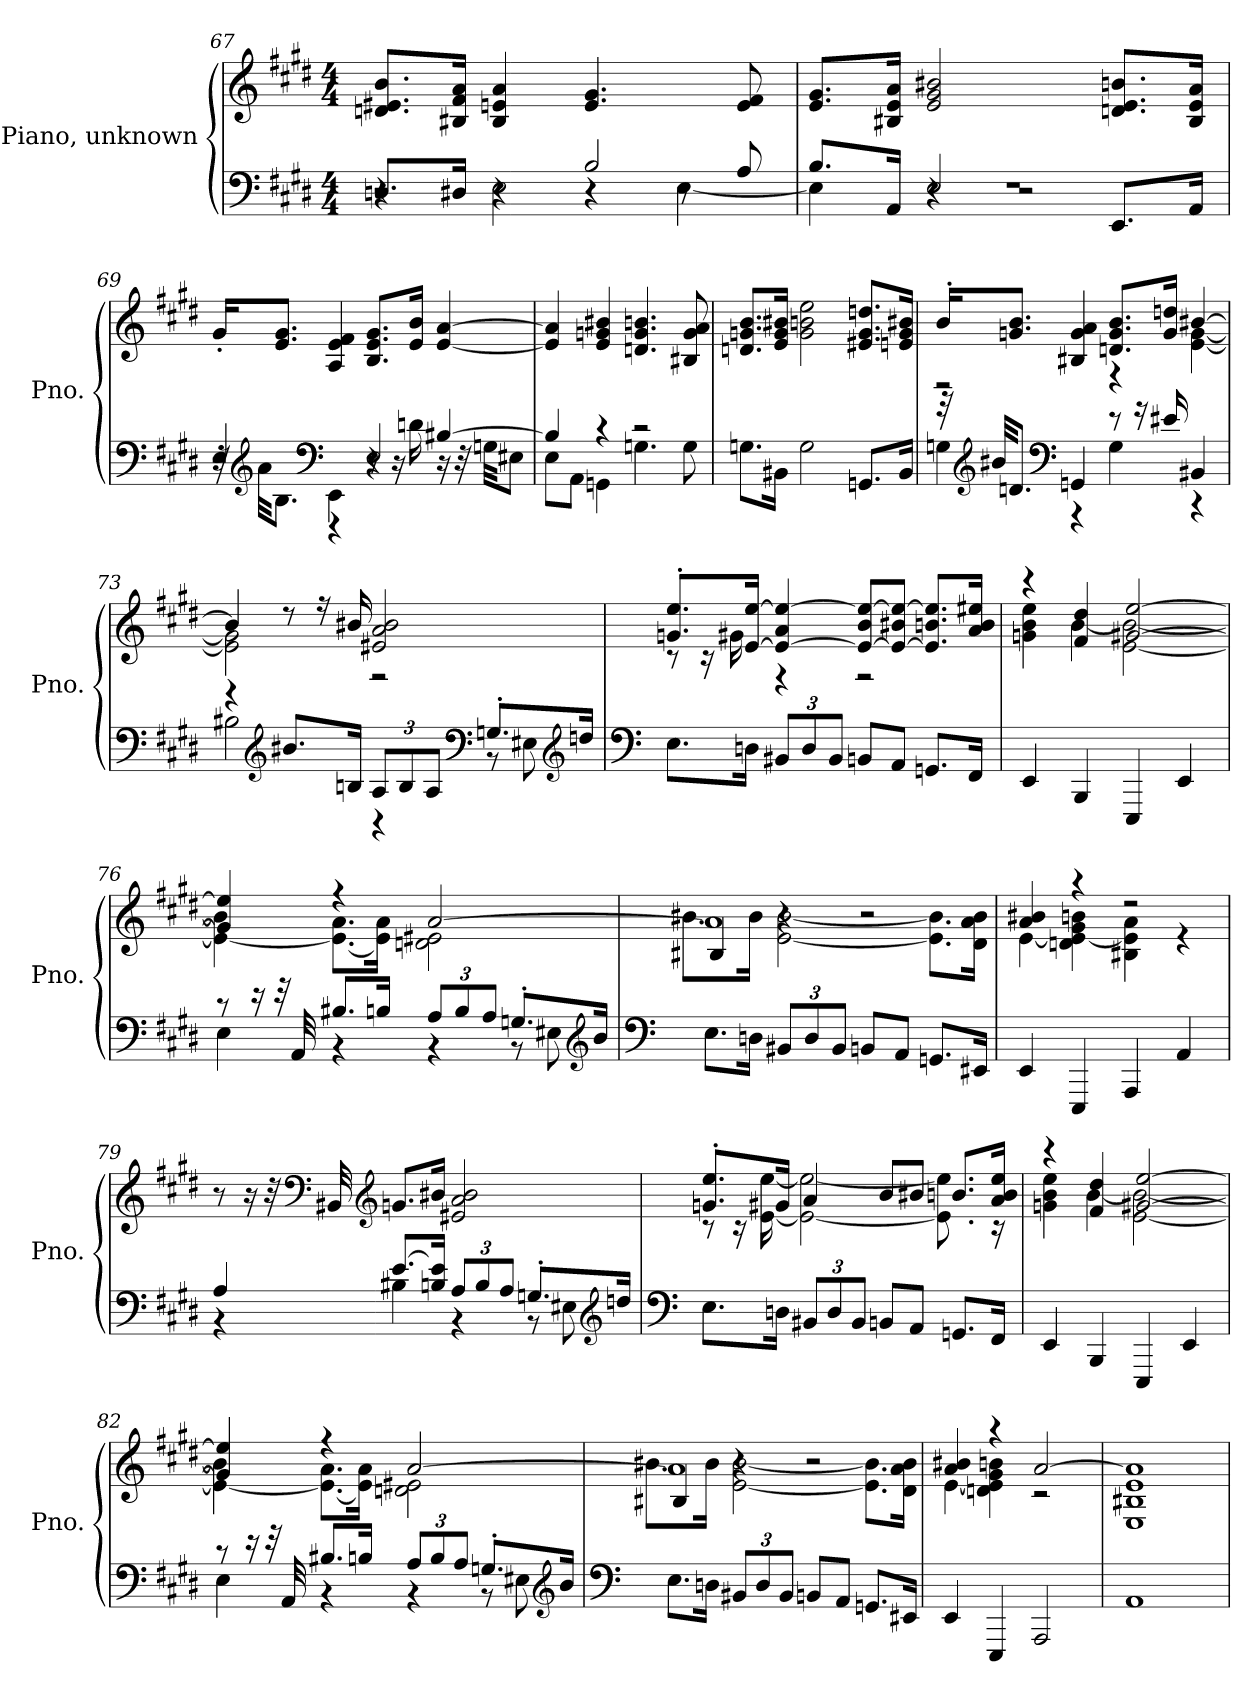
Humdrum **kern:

**kern	**kern
*part1	*part1
*staff2	*staff1
*I"Piano, unknown	*
*I'Pno.	*
!!LO:LB:g=z
*clefF4	*clefG2
*k[f#c#g#d#]	*k[f#c#g#d#]
*M4/4	*M4/4
=67	=67
*^	*
*	*^	*
2r	4r	8.Dn/L	8.dn/ 8.e#X/ 8.b/L
.	.	16D#X/Jk	16B#X/ 16f#/ 16a/Jk
.	2E\	4r	4B#/ 4en/ 4a/
2B/	.	4r	4.e/ 4.g#/
.	[4E\	8r	.
.	.	8A/	8e/ 8f#/
=68	=68	=68	=68
1r	4E\]	8.B/L	8.e/ 8.g#/L
.	.	16AA/Jk	16B#X/ 16e/ 16a/Jk
.	4r	2E/	2e/ 2g#/ 2b#X/
.	2r	.	.
.	.	8.EE/L	8.dn/ 8.e/ 8.bn/L
.	.	16AA/Jk	16B#/ 16e/ 16a/Jk
=69	=69	=69	=69
2r	32r	4E/	16g#'/KL
*clefG2	*	*	*
.	32a\KKL	.	.
.	8.B\J	.	8.e/ 8.g#/J
*clefF4	*	*	*
.	4EE\	4r	4A/ 4e/ 4f#/
4r	8r	2E/	8.B/ 8.e/ 8.g#/L
.	16r	.	.
.	16dn\	.	16e/ 16b/Jk
[4B#X/	16r	.	[4e/ [4a/
.	32r	.	.
.	32Gn\KKL	.	.
.	8E#X\J	.	.
*	*v	*v	*
!!LO:LB:g=z
=70	=70	=70
4B#/]	8E\L	4e/] 4a/]
.	8AA\J	.
4r	4GGn\	4e/ 4gn/ 4b#X/
2r	4.Gn\	4.dn/ 4.g/ 4.bn/
.	8G\	8B#X/ 8g/ 8a/
*v	*v	*
=71	=71
8.Gn\L	8.dn/ 8.gn/ 8.b/L
16BB#X\Jk	16e/ 16g/ 16b#X/Jk
2G\	2g\ 2bn\ 2ee\
8.GGn/L	8.e#X/ 8.g/ 8.ddn/L
16BB#/Jk	16en/ 16g/ 16b#X/Jk
=72	=72
*^	*^
32r	4Gn\	16b'/KL	2r
*clefG2	*	*	*
32b#X/KKL	.	.	.
8.dn/J	.	8.gn/ 8.b/J	.
*clefF4	*	*	*
4GGn/	4r	4B#X/ 4g/ 4a/	.
8r	4G\	8.dn/ 8.g/ 8.b/L	4r
16r	.	.	.
16e#X/	.	16g/ 16ddn/Jk	.
4BB#X/	4r	[4b#X/	[4e\ [4g\
!!LO:LB:g=z	!!
=73	=73	=73	=73
4r	2B#X\	4b#/]	2e\] 2g\]
*clefG2	*	*	*
8.b#X/L	.	8r	.
.	.	16r	.
16Bn/Jk	.	16b#X/	.
*Xbrackettup	*	*	*
12A/L	4r	2e#X/ 2a/ 2b#/	2r
12B/	.	.	.
12A/J	.	.	.
*clefF4	*	*	*
8.Gn'/L	8r	.	.
.	8E#X\	.	.
*clefG2	*	*	*
16ddn/Jk	.	.	.
*v	*v	*	*
=74	=74	=74
*clefF4	*	*
8.E\L	8.gn/' 8.ee/'L	8r
.	.	16r
16Dn\Jk	[16e/ [16ee/Jk	16g#X\
12BB#X/L	4e/_ 4a/ 4ee/_	4r
12D/	.	.
12BB#/J	.	.
8BBn/L	8e/_ 8b/ 8ee/_L	2r
8AA/J	8e/_ 8b#X/ 8ee/_J	.
8.GGn/L	8.e/] 8.bn/ 8.ee/]L	.
16FF#/Jk	16a/ 16b/ 16ee#X/Jk	.
!!LO:LB:g=z	!!
=75	=75	=75
4EE/	4r	4gn\ 4b\ 4ee\
4BBB/	4f#/ 4dd#/	[4b\
4EEE/	[2g#X/ [2ee/	[2e\ 2b\_
4EE/	.	.
=76	=76	=76
*^	*	*
8r	4E\	4g#/] 4ee/]	4e\_ 4b\]
16r	.	.	.
32r	.	.	.
32AA/	.	.	.
8.B#X/L	4r	4r	8.e\_ 8.a\L
16Bn/Jk	.	.	16e\] 16a\Jk
12A/L	4r	[2a/	2dn\ 2e#X\
12B/	.	.	.
12A/J	.	.	.
8.Gn'/L	8r	.	.
.	8E#X\	.	.
*clefG2	*	*	*
16b/Jk	.	.	.
*v	*v	*	*
*	*v	*v
=77	=77
*clefF4	*
*	*^
*	*	*^
8.E\L	1a]	8.b#X\L	4B#X/
16Dn\Jk	.	16b#\Jk	.
12BB#X/L	.	[2e\ [2b#\	4r
12D/	.	.	.
12BB#/J	.	.	.
8BBn/L	.	.	2r
8AA/J	.	.	.
8.GGn/L	.	8.e\] 8.b#\]L	.
16EE#X/Jk	.	16d#\ 16a\ 16b#\Jk	.
*	*	*v	*v
!!LO:LB:g=z
=78	=78	=78
4EE/	4a/ 4b#X/	[4e\
4EEE/	4r	4dn\ 4e\_ 4g#\ 4bn\
4AAA/	2r	4B#X\ 4e\] 4a\
4AA/	.	4r
*	*v	*v
=79	=79
*^	*
4A/	4r	8r
.	.	16r
.	.	32r
*	*	*clefF4
.	.	32BB#X/
*	*	*clefG2
[8.e/L	4B#X\	8.gn/L
16Bn/ 16e/]Jk	.	16b#X/Jk
12A/L	4r	2e#X/ 2a/ 2b#/
12B/	.	.
12A/J	.	.
8.Gn'/L	8r	.
.	8E#X\	.
*clefG2	*	*
16ddn/Jk	.	.
*v	*v	*
!!LO:PB:g=z
=80	=80
*clefF4	*
*	*^
8.E\L	8.gn/' 8.ee/'L	8r
.	.	16r
16Dn\Jk	16g#X/Jk	[16e\ [16ee\
12BB#X/L	4a/	2e\_ 2ee\_
12D/	.	.
12BB#/J	.	.
8BBn/L	8b/L	.
8AA/J	8b#X/J	.
8.GGn/L	8.bn/L	8.e\] 8.ee\]
16FF#/Jk	16a/ 16b/ 16ee/Jk	16r
=81	=81	=81
4EE/	4r	4gn\ 4b\ 4ee\
4BBB/	4f#/ 4dd#/	[4b\
4EEE/	[2g#X/ [2ee/	[2e\ 2b\_
4EE/	.	.
!!LO:LB:g=z	!!
=82	=82	=82
*^	*	*
8r	4E\	4g#/] 4ee/]	4e\_ 4b\]
16r	.	.	.
32r	.	.	.
32AA/	.	.	.
8.B#X/L	4r	4r	8.e\_ 8.a\L
16Bn/Jk	.	.	16e\] 16a\Jk
12A/L	4r	[2a/	2dn\ 2e#X\
12B/	.	.	.
12A/J	.	.	.
8.Gn'/L	8r	.	.
.	8E#X\	.	.
*clefG2	*	*	*
16b/Jk	.	.	.
*v	*v	*	*
*	*v	*v
=83	=83
*clefF4	*
*	*^
*	*	*^
8.E\L	1a]	8.b#X\L	4B#X/
16Dn\Jk	.	16b#\Jk	.
12BB#X/L	.	[2e\ [2b#\	4r
12D/	.	.	.
12BB#/J	.	.	.
8BBn/L	.	.	2r
8AA/J	.	.	.
8.GGn/L	.	8.e\] 8.b#\]L	.
16EE#X/Jk	.	16d#\ 16a\ 16b#\Jk	.
*	*	*v	*v
=84	=84	=84
4EE/	4a/ 4b#X/	[4e\
4EEE/	4r	4dn\ 4e\] 4g#\ 4bn\
2AAA/	[2a/	2r
!!LO:LB:g=z	!!
=85	=85	=85
1AA	1a]	1E 1B#X 1e
*	*v	*v
=	=
*-	*-
